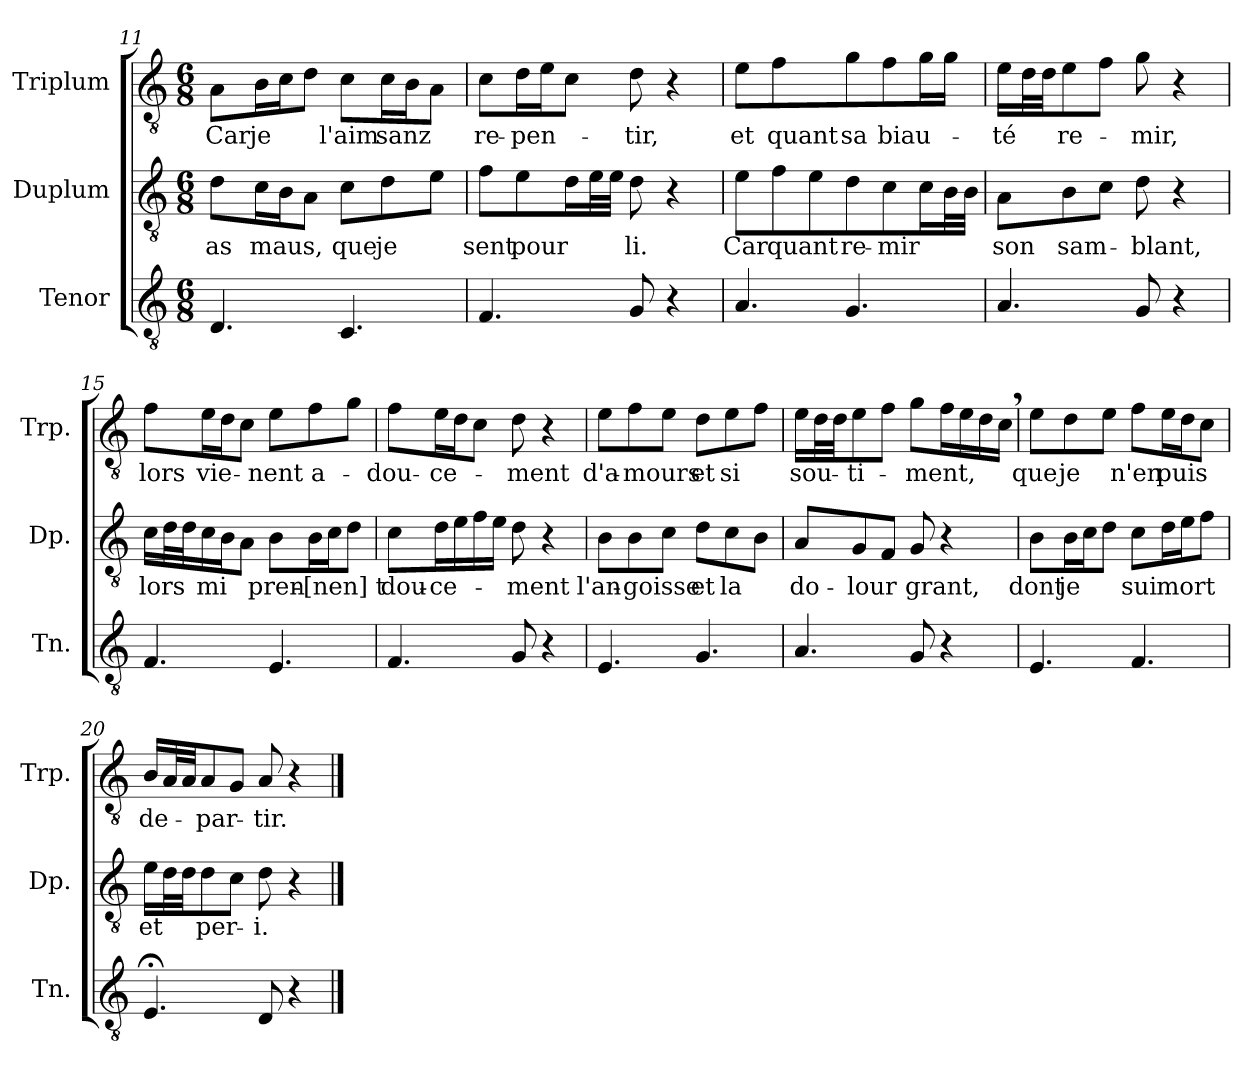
**kern	**kern	**text	**kern	**text
*part3	*part2	*part2	*part1	*part1
*staff3	*staff2	*staff2	*staff1	*staff1
*I"Tenor	*I"Duplum	*	*I"Triplum	*
*I'Tn.	*I'Dp.	*	*I'Trp.	*
*clefGv2	*clefGv2	*	*clefGv2	*
*k[]	*k[]	*	*k[]	*
*M6/8	*M6/8	*	*M6/8	*
=11	=11	=11	=11	=11
!	!	!LO:LY:b	!	!LO:LY:b
4.D/	8d\L	as	8A\L	Car
!	!	!LO:LY:b	!	!LO:LY:b
.	16c\L	maus,	16B\L	je
.	16B\J	.	16c\J	.
.	8A\J	.	8d\J	.
!	!	!LO:LY:b	!	!LO:LY:b
4.C/	8c\L	que	8c\L	l'aim
!	!	!LO:LY:b	!	!LO:LY:b
.	8d\	je	16c\L	sanz
.	.	.	16B\J	.
.	8e\J	.	8A\J	.
=12	=12	=12	=12	=12
!	!	!LO:LY:b	!	!LO:LY:b
4.F/	8f\L	sent	8c\L	re-
!	!	!LO:LY:b	!	!LO:LY:b
.	8e\	pour	16d\L	-pen-
.	.	.	16e\J	.
.	16d\L	.	8c\J	.
*	*tremolo	*	*	*
.	32e\	.	.	.
.	32e\JJJ	.	.	.
*	*Xtremolo	*	*	*
!	!	!LO:LY:b	!	!LO:LY:b
8G/	8d\	li.	8d\	-tir,
4r	4r	.	4r	.
=13	=13	=13	=13	=13
!	!	!LO:LY:b	!	!LO:LY:b
4.A/	8e\L	Car	8e\	et
!	!	!LO:LY:b	!	!LO:LY:b
.	8f\	quant	4f\	quant
.	8e\J	.	.	.
!	!	!LO:LY:b	!	!LO:LY:b
4.G/	8d\L	re-	8g\L	sa
!	!	!LO:LY:b	!	!LO:LY:b
.	8c\	-mir	8f\	biau-
*	*	*	*tremolo	*
.	16c\L	.	16g\	.
*	*tremolo	*	*	*
.	32B\	.	16g\JJ	.
*	*	*	*Xtremolo	*
.	32B\JJJ	.	.	.
*	*Xtremolo	*	*	*
=14	=14	=14	=14	=14
!	!	!LO:LY:b	!	!LO:LY:b
4.A/	8A\L	son	16e\LL	-té
*	*	*	*tremolo	*
.	.	.	32d\	.
.	.	.	32d\JJJ	.
*	*	*	*Xtremolo	*
!	!	!LO:LY:b	!	!LO:LY:b
.	8B\	sam-	8e\	re-
.	8c\J	.	8f\J	.
!	!	!LO:LY:b	!	!LO:LY:b
8G/	8d\	-blant,	8g\	-mir,
4r	4r	.	4r	.
!!LO:PB:g=z
=15	=15	=15	=15	=15
!	!	!LO:LY:b	!	!LO:LY:b
4.F/	16c\LL	lors	8f\L	lors
*	*tremolo	*	*	*
.	32d\	.	.	.
.	32d\	.	.	.
*	*Xtremolo	*	*	*
!	!	!LO:LY:b	!	!LO:LY:b
.	16c\	mi	16e\L	vie-
.	16B\J	.	16d\J	.
.	8A\J	.	8c\J	.
!	!	!LO:LY:b	!	!LO:LY:b
4.E/	8B\L	pren-	8e\L	-nent
!	!	!LO:LY:b	!	!LO:LY:b
.	16B\L	-[nen]t	8f\	a-
.	16c\J	.	.	.
.	8d\J	.	8g\J	.
=16	=16	=16	=16	=16
!	!	!LO:LY:b	!	!LO:LY:b
4.F/	8c\L	dou-	8f\L	-dou-
!	!	!LO:LY:b	!	!LO:LY:b
.	16d\L	-ce-	16e\L	-ce-
.	16e\	.	16d\J	.
.	16f\	.	8c\J	.
.	16e\JJ	.	.	.
!	!	!LO:LY:b	!	!LO:LY:b
8G/	8d\	-ment	8d\	-ment
4r	4r	.	4r	.
=17	=17	=17	=17	=17
!	!	!LO:LY:b	!	!LO:LY:b
4.E/	8B\L	l'an-	8e\L	d'a-
!	!	!LO:LY:b	!	!LO:LY:b
.	8B\	-goisse	8f\	-mours
.	8c\J	.	8e\J	.
!	!	!LO:LY:b	!	!LO:LY:b
4.G/	8d\L	et	8d\L	et
!	!	!LO:LY:b	!	!LO:LY:b
.	8c\	la	8e\	si
.	8B\J	.	8f\J	.
=18	=18	=18	=18	=18
!	!	!LO:LY:b	!	!LO:LY:b
4.A/	8A/L	do-	16e\LL	sou-
*	*	*	*tremolo	*
.	.	.	32d\	.
.	.	.	32d\JJJ	.
*	*	*	*Xtremolo	*
!	!	!LO:LY:b	!	!LO:LY:b
.	8G/	-lour	8e\	-ti-
.	8F/J	.	8f\J	.
!	!	!LO:LY:b	!	!LO:LY:b
8G/	8G/	grant,	8g\L	-ment,
4r	4r	.	16f\L	.
.	.	.	16e\	.
.	.	.	16d\	.
.	.	.	16c,\JJ	.
!!LO:LB:g=z
=19	=19	=19	=19	=19
!	!	!LO:LY:b	!	!LO:LY:b
4.E/	8B\L	dont	8e\L	que
!	!	!LO:LY:b	!	!LO:LY:b
.	16B\L	je	8d\	je
.	16c\J	.	.	.
.	8d\J	.	8e\J	.
!	!	!LO:LY:b	!	!LO:LY:b
4.F/	8c\L	sui	8f\L	n'en
!	!	!LO:LY:b	!	!LO:LY:b
.	16d\L	mort	16e\L	puis
.	16e\J	.	16d\J	.
.	8f\J	.	8c\J	.
=20	=20	=20	=20	=20
!	!	!LO:LY:b	!	!LO:LY:b
4.E;</	16e\LL	et	16B/LL	de-
*	*tremolo	*	*	*
*	*	*	*tremolo	*
.	32d\	.	32A/	.
.	32d\JJJ	.	32A/JJJ	.
*	*	*	*Xtremolo	*
*	*Xtremolo	*	*	*
!	!	!LO:LY:b	!	!LO:LY:b
.	8d\	per-	8A/	-par-
.	8c\J	.	8G/J	.
!	!	!LO:LY:b	!	!LO:LY:b
8D/	8d\	-i.	8A/	-tir.
4r	4r	.	4r	.
==	==	==	==	==
*-	*-	*-	*-	*-
